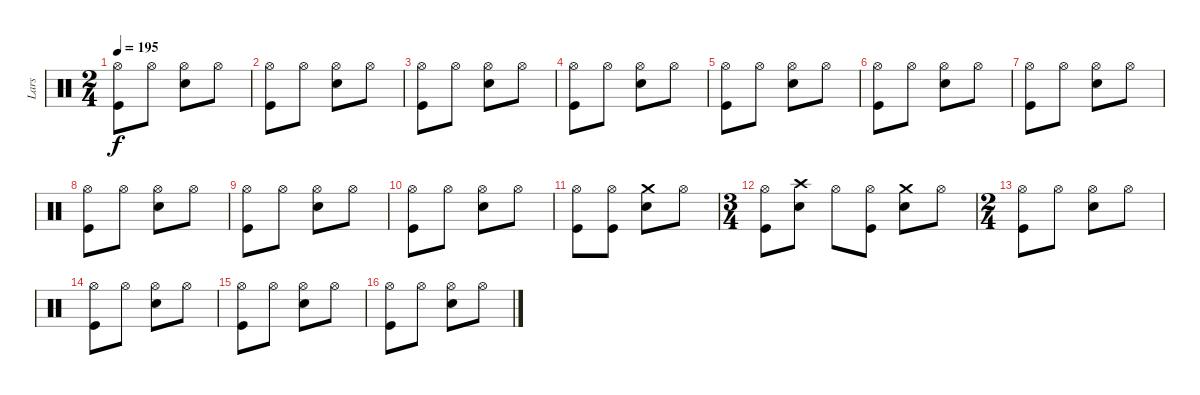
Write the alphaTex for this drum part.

\track ("Lars" "Lars") {instrument percussion}
\staff {score}
\articulation defaults
\ts (2 4)
\tempo 195
\clef neutral
\ks c
("Hi-Hat (open)" "Kick (hit)").8{dy f} "Hi-Hat (open)".8 ("Hi-Hat (open)" "Snare (hit) 2").8 "Hi-Hat (open)".8 |
("Hi-Hat (open)" "Kick (hit)").8 "Hi-Hat (open)".8 ("Hi-Hat (open)" "Snare (hit) 2").8 "Hi-Hat (open)".8 |
("Hi-Hat (open)" "Kick (hit)").8 "Hi-Hat (open)".8 ("Hi-Hat (open)" "Snare (hit) 2").8 "Hi-Hat (open)".8 |
("Hi-Hat (open)" "Kick (hit)").8 "Hi-Hat (open)".8 ("Hi-Hat (open)" "Snare (hit) 2").8 "Hi-Hat (open)".8 |
("Hi-Hat (open)" "Kick (hit)").8 "Hi-Hat (open)".8 ("Hi-Hat (open)" "Snare (hit) 2").8 "Hi-Hat (open)".8 |
("Hi-Hat (open)" "Kick (hit)").8 "Hi-Hat (open)".8 ("Hi-Hat (open)" "Snare (hit) 2").8 "Hi-Hat (open)".8 |
("Hi-Hat (open)" "Kick (hit)").8 "Hi-Hat (open)".8 ("Hi-Hat (open)" "Snare (hit) 2").8 "Hi-Hat (open)".8 |
("Hi-Hat (open)" "Kick (hit)").8 "Hi-Hat (open)".8 ("Hi-Hat (open)" "Snare (hit) 2").8 "Hi-Hat (open)".8 |
("Hi-Hat (open)" "Kick (hit)").8 "Hi-Hat (open)".8 ("Hi-Hat (open)" "Snare (hit) 2").8 "Hi-Hat (open)".8 |
("Hi-Hat (open)" "Kick (hit)").8 "Hi-Hat (open)".8 ("Hi-Hat (open)" "Snare (hit) 2").8 "Hi-Hat (open)".8 |
("Hi-Hat (open)" "Kick (hit)").8 ("Hi-Hat (open)" "Kick (hit)").8 ("Crash medium (hit)" "Snare (hit) 2").8 "Hi-Hat (open)".8 |
\ts (3 4)
("Hi-Hat (open)" "Kick (hit)").8 ("Crash high (hit)" "Snare (hit) 2").8 "Hi-Hat (open)".8 ("Hi-Hat (open)" "Kick (hit)").8 ("Crash medium (hit)" "Snare (hit) 2").8 "Hi-Hat (open)".8 |
\ts (2 4)
("Hi-Hat (open)" "Kick (hit)").8 "Hi-Hat (open)".8 ("Hi-Hat (open)" "Snare (hit) 2").8 "Hi-Hat (open)".8 |
("Hi-Hat (open)" "Kick (hit)").8 "Hi-Hat (open)".8 ("Hi-Hat (open)" "Snare (hit) 2").8 "Hi-Hat (open)".8 |
("Hi-Hat (open)" "Kick (hit)").8 "Hi-Hat (open)".8 ("Hi-Hat (open)" "Snare (hit) 2").8 "Hi-Hat (open)".8 |
("Hi-Hat (open)" "Kick (hit)").8 "Hi-Hat (open)".8 ("Hi-Hat (open)" "Snare (hit) 2").8 "Hi-Hat (open)".8
